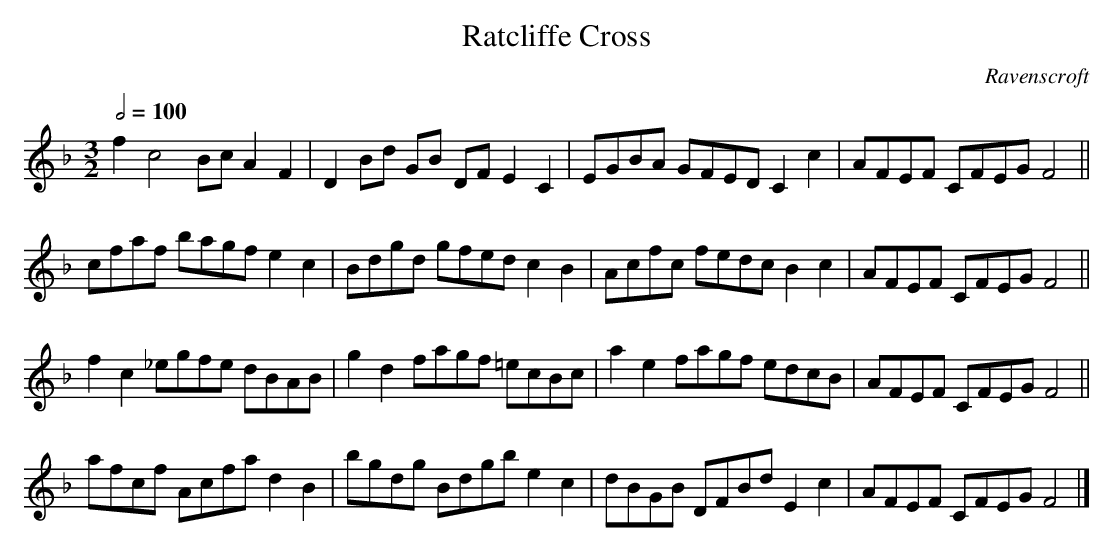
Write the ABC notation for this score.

X:1
T:Ratcliffe Cross
M:3/2
L:1/8
Q:1/2=100
C:Ravenscroft
K:F
f2c4BcA2F2|D2Bd GB DFE2C2|EGBA GFEDC2c2|AFEF CFEGF4||
cfaf bagf e2c2|Bdgd gfedc2B2|Acfc fedcB2c2|AFEF CFEGF4||
f2c2_egfe dBAB|g2d2fagf =ecBc|a2e2fagf edcB|AFEF CFEGF4||
afcf Acfad2B2|bgdg Bdgbe2c2|dBGB DFBdE2c2|AFEF CFEGF4|]
